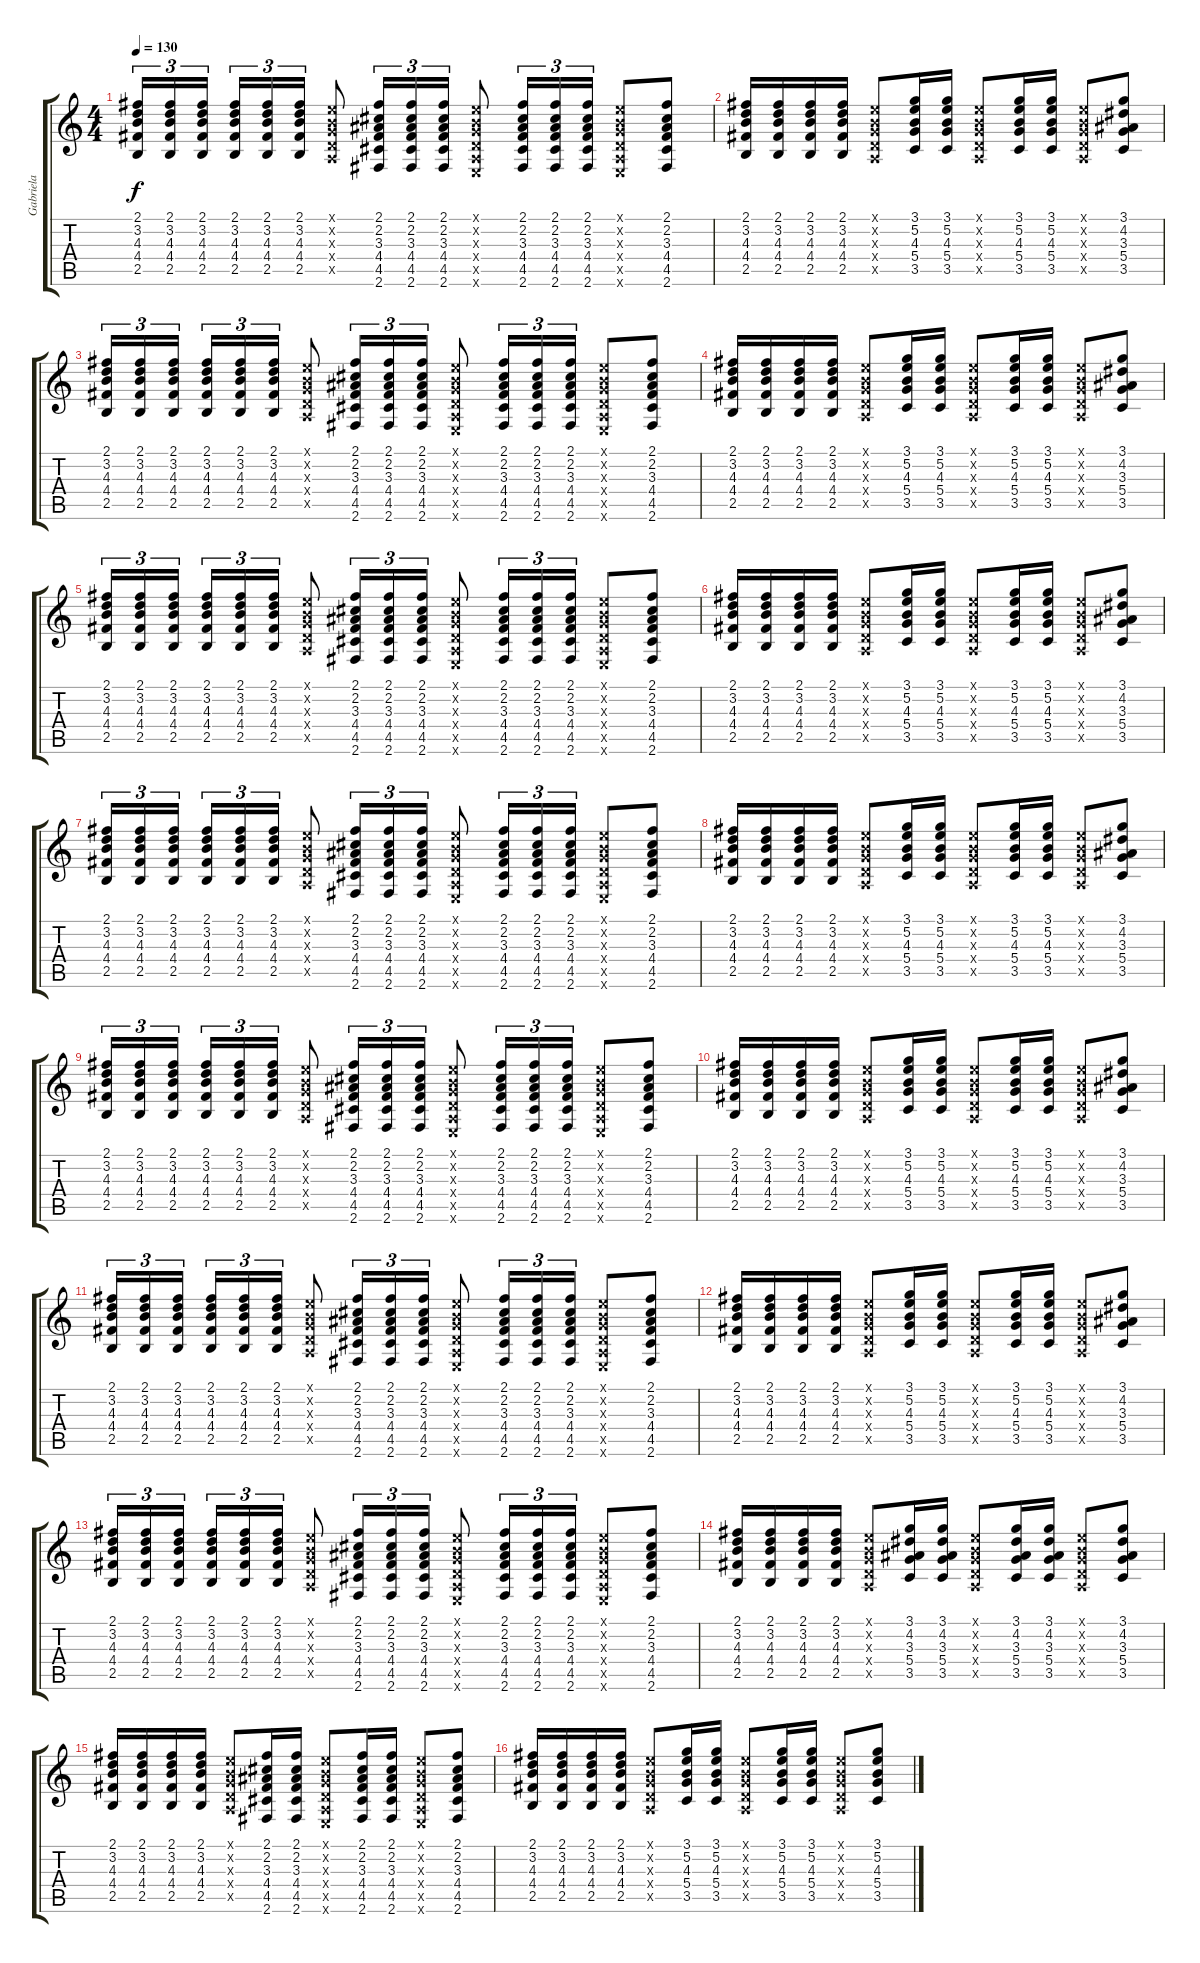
\track ("Gabriela" "Gabriela") {instrument acousticguitarsteel}
\staff {score tabs}
\tuning (E4 B3 G3 D3 A2 E2) {hide}
\ts (4 4)
\tempo 130
\clef g2
\ks c
(2.1 3.2 4.3 4.4 2.5).16{tu (3 2) dy f} (2.1 3.2 4.3 4.4 2.5).16{tu (3 2)} (2.1 3.2 4.3 4.4 2.5).16{tu (3 2) beam splitsecondary} (2.1 3.2 4.3 4.4 2.5).16{tu (3 2)} (2.1 3.2 4.3 4.4 2.5).16{tu (3 2)} (2.1 3.2 4.3 4.4 2.5).16{tu (3 2)} (0.1{x} 0.2{x} 0.3{x} 0.4{x} 0.5{x}).8 (2.1 2.2 3.3 4.4 4.5 2.6).16{tu (3 2)} (2.1 2.2 3.3 4.4 4.5 2.6).16{tu (3 2)} (2.1 2.2 3.3 4.4 4.5 2.6).16{tu (3 2)} (0.1{x} 0.2{x} 0.3{x} 0.4{x} 0.5{x} 0.6{x}).8 (2.1 2.2 3.3 4.4 4.5 2.6).16{tu (3 2)} (2.1 2.2 3.3 4.4 4.5 2.6).16{tu (3 2)} (2.1 2.2 3.3 4.4 4.5 2.6).16{tu (3 2)} (0.1{x} 0.2{x} 0.3{x} 0.4{x} 0.5{x} 0.6{x}).8 (2.1 2.2 3.3 4.4 4.5 2.6).8 |
(2.1 3.2 4.3 4.4 2.5).16 (2.1 3.2 4.3 4.4 2.5).16 (2.1 3.2 4.3 4.4 2.5).16 (2.1 3.2 4.3 4.4 2.5).16 (0.1{x} 0.2{x} 0.3{x} 0.4{x} 0.5{x}).8 (3.1 5.2 4.3 5.4 3.5).16 (3.1 5.2 4.3 5.4 3.5).16 (0.1{x} 0.2{x} 0.3{x} 0.4{x} 0.5{x}).8 (3.1 5.2 4.3 5.4 3.5).16 (3.1 5.2 4.3 5.4 3.5).16 (0.1{x} 0.2{x} 0.3{x} 0.4{x} 0.5{x}).8 (3.1 4.2 3.3 5.4 3.5).8 |
(2.1 3.2 4.3 4.4 2.5).16{tu (3 2)} (2.1 3.2 4.3 4.4 2.5).16{tu (3 2)} (2.1 3.2 4.3 4.4 2.5).16{tu (3 2) beam splitsecondary} (2.1 3.2 4.3 4.4 2.5).16{tu (3 2)} (2.1 3.2 4.3 4.4 2.5).16{tu (3 2)} (2.1 3.2 4.3 4.4 2.5).16{tu (3 2)} (0.1{x} 0.2{x} 0.3{x} 0.4{x} 0.5{x}).8 (2.1 2.2 3.3 4.4 4.5 2.6).16{tu (3 2)} (2.1 2.2 3.3 4.4 4.5 2.6).16{tu (3 2)} (2.1 2.2 3.3 4.4 4.5 2.6).16{tu (3 2)} (0.1{x} 0.2{x} 0.3{x} 0.4{x} 0.5{x} 0.6{x}).8 (2.1 2.2 3.3 4.4 4.5 2.6).16{tu (3 2)} (2.1 2.2 3.3 4.4 4.5 2.6).16{tu (3 2)} (2.1 2.2 3.3 4.4 4.5 2.6).16{tu (3 2)} (0.1{x} 0.2{x} 0.3{x} 0.4{x} 0.5{x} 0.6{x}).8 (2.1 2.2 3.3 4.4 4.5 2.6).8 |
(2.1 3.2 4.3 4.4 2.5).16 (2.1 3.2 4.3 4.4 2.5).16 (2.1 3.2 4.3 4.4 2.5).16 (2.1 3.2 4.3 4.4 2.5).16 (0.1{x} 0.2{x} 0.3{x} 0.4{x} 0.5{x}).8 (3.1 5.2 4.3 5.4 3.5).16 (3.1 5.2 4.3 5.4 3.5).16 (0.1{x} 0.2{x} 0.3{x} 0.4{x} 0.5{x}).8 (3.1 5.2 4.3 5.4 3.5).16 (3.1 5.2 4.3 5.4 3.5).16 (0.1{x} 0.2{x} 0.3{x} 0.4{x} 0.5{x}).8 (3.1 4.2 3.3 5.4 3.5).8 |
(2.1 3.2 4.3 4.4 2.5).16{tu (3 2)} (2.1 3.2 4.3 4.4 2.5).16{tu (3 2)} (2.1 3.2 4.3 4.4 2.5).16{tu (3 2) beam splitsecondary} (2.1 3.2 4.3 4.4 2.5).16{tu (3 2)} (2.1 3.2 4.3 4.4 2.5).16{tu (3 2)} (2.1 3.2 4.3 4.4 2.5).16{tu (3 2)} (0.1{x} 0.2{x} 0.3{x} 0.4{x} 0.5{x}).8 (2.1 2.2 3.3 4.4 4.5 2.6).16{tu (3 2)} (2.1 2.2 3.3 4.4 4.5 2.6).16{tu (3 2)} (2.1 2.2 3.3 4.4 4.5 2.6).16{tu (3 2)} (0.1{x} 0.2{x} 0.3{x} 0.4{x} 0.5{x} 0.6{x}).8 (2.1 2.2 3.3 4.4 4.5 2.6).16{tu (3 2)} (2.1 2.2 3.3 4.4 4.5 2.6).16{tu (3 2)} (2.1 2.2 3.3 4.4 4.5 2.6).16{tu (3 2)} (0.1{x} 0.2{x} 0.3{x} 0.4{x} 0.5{x} 0.6{x}).8 (2.1 2.2 3.3 4.4 4.5 2.6).8 |
(2.1 3.2 4.3 4.4 2.5).16 (2.1 3.2 4.3 4.4 2.5).16 (2.1 3.2 4.3 4.4 2.5).16 (2.1 3.2 4.3 4.4 2.5).16 (0.1{x} 0.2{x} 0.3{x} 0.4{x} 0.5{x}).8 (3.1 5.2 4.3 5.4 3.5).16 (3.1 5.2 4.3 5.4 3.5).16 (0.1{x} 0.2{x} 0.3{x} 0.4{x} 0.5{x}).8 (3.1 5.2 4.3 5.4 3.5).16 (3.1 5.2 4.3 5.4 3.5).16 (0.1{x} 0.2{x} 0.3{x} 0.4{x} 0.5{x}).8 (3.1 4.2 3.3 5.4 3.5).8 |
(2.1 3.2 4.3 4.4 2.5).16{tu (3 2)} (2.1 3.2 4.3 4.4 2.5).16{tu (3 2)} (2.1 3.2 4.3 4.4 2.5).16{tu (3 2) beam splitsecondary} (2.1 3.2 4.3 4.4 2.5).16{tu (3 2)} (2.1 3.2 4.3 4.4 2.5).16{tu (3 2)} (2.1 3.2 4.3 4.4 2.5).16{tu (3 2)} (0.1{x} 0.2{x} 0.3{x} 0.4{x} 0.5{x}).8 (2.1 2.2 3.3 4.4 4.5 2.6).16{tu (3 2)} (2.1 2.2 3.3 4.4 4.5 2.6).16{tu (3 2)} (2.1 2.2 3.3 4.4 4.5 2.6).16{tu (3 2)} (0.1{x} 0.2{x} 0.3{x} 0.4{x} 0.5{x} 0.6{x}).8 (2.1 2.2 3.3 4.4 4.5 2.6).16{tu (3 2)} (2.1 2.2 3.3 4.4 4.5 2.6).16{tu (3 2)} (2.1 2.2 3.3 4.4 4.5 2.6).16{tu (3 2)} (0.1{x} 0.2{x} 0.3{x} 0.4{x} 0.5{x} 0.6{x}).8 (2.1 2.2 3.3 4.4 4.5 2.6).8 |
(2.1 3.2 4.3 4.4 2.5).16 (2.1 3.2 4.3 4.4 2.5).16 (2.1 3.2 4.3 4.4 2.5).16 (2.1 3.2 4.3 4.4 2.5).16 (0.1{x} 0.2{x} 0.3{x} 0.4{x} 0.5{x}).8 (3.1 5.2 4.3 5.4 3.5).16 (3.1 5.2 4.3 5.4 3.5).16 (0.1{x} 0.2{x} 0.3{x} 0.4{x} 0.5{x}).8 (3.1 5.2 4.3 5.4 3.5).16 (3.1 5.2 4.3 5.4 3.5).16 (0.1{x} 0.2{x} 0.3{x} 0.4{x} 0.5{x}).8 (3.1 4.2 3.3 5.4 3.5).8 |
(2.1 3.2 4.3 4.4 2.5).16{tu (3 2)} (2.1 3.2 4.3 4.4 2.5).16{tu (3 2)} (2.1 3.2 4.3 4.4 2.5).16{tu (3 2) beam splitsecondary} (2.1 3.2 4.3 4.4 2.5).16{tu (3 2)} (2.1 3.2 4.3 4.4 2.5).16{tu (3 2)} (2.1 3.2 4.3 4.4 2.5).16{tu (3 2)} (0.1{x} 0.2{x} 0.3{x} 0.4{x} 0.5{x}).8 (2.1 2.2 3.3 4.4 4.5 2.6).16{tu (3 2)} (2.1 2.2 3.3 4.4 4.5 2.6).16{tu (3 2)} (2.1 2.2 3.3 4.4 4.5 2.6).16{tu (3 2)} (0.1{x} 0.2{x} 0.3{x} 0.4{x} 0.5{x} 0.6{x}).8 (2.1 2.2 3.3 4.4 4.5 2.6).16{tu (3 2)} (2.1 2.2 3.3 4.4 4.5 2.6).16{tu (3 2)} (2.1 2.2 3.3 4.4 4.5 2.6).16{tu (3 2)} (0.1{x} 0.2{x} 0.3{x} 0.4{x} 0.5{x} 0.6{x}).8 (2.1 2.2 3.3 4.4 4.5 2.6).8 |
(2.1 3.2 4.3 4.4 2.5).16 (2.1 3.2 4.3 4.4 2.5).16 (2.1 3.2 4.3 4.4 2.5).16 (2.1 3.2 4.3 4.4 2.5).16 (0.1{x} 0.2{x} 0.3{x} 0.4{x} 0.5{x}).8 (3.1 5.2 4.3 5.4 3.5).16 (3.1 5.2 4.3 5.4 3.5).16 (0.1{x} 0.2{x} 0.3{x} 0.4{x} 0.5{x}).8 (3.1 5.2 4.3 5.4 3.5).16 (3.1 5.2 4.3 5.4 3.5).16 (0.1{x} 0.2{x} 0.3{x} 0.4{x} 0.5{x}).8 (3.1 4.2 3.3 5.4 3.5).8 |
(2.1 3.2 4.3 4.4 2.5).16{tu (3 2)} (2.1 3.2 4.3 4.4 2.5).16{tu (3 2)} (2.1 3.2 4.3 4.4 2.5).16{tu (3 2) beam splitsecondary} (2.1 3.2 4.3 4.4 2.5).16{tu (3 2)} (2.1 3.2 4.3 4.4 2.5).16{tu (3 2)} (2.1 3.2 4.3 4.4 2.5).16{tu (3 2)} (0.1{x} 0.2{x} 0.3{x} 0.4{x} 0.5{x}).8 (2.1 2.2 3.3 4.4 4.5 2.6).16{tu (3 2)} (2.1 2.2 3.3 4.4 4.5 2.6).16{tu (3 2)} (2.1 2.2 3.3 4.4 4.5 2.6).16{tu (3 2)} (0.1{x} 0.2{x} 0.3{x} 0.4{x} 0.5{x} 0.6{x}).8 (2.1 2.2 3.3 4.4 4.5 2.6).16{tu (3 2)} (2.1 2.2 3.3 4.4 4.5 2.6).16{tu (3 2)} (2.1 2.2 3.3 4.4 4.5 2.6).16{tu (3 2)} (0.1{x} 0.2{x} 0.3{x} 0.4{x} 0.5{x} 0.6{x}).8 (2.1 2.2 3.3 4.4 4.5 2.6).8 |
(2.1 3.2 4.3 4.4 2.5).16 (2.1 3.2 4.3 4.4 2.5).16 (2.1 3.2 4.3 4.4 2.5).16 (2.1 3.2 4.3 4.4 2.5).16 (0.1{x} 0.2{x} 0.3{x} 0.4{x} 0.5{x}).8 (3.1 5.2 4.3 5.4 3.5).16 (3.1 5.2 4.3 5.4 3.5).16 (0.1{x} 0.2{x} 0.3{x} 0.4{x} 0.5{x}).8 (3.1 5.2 4.3 5.4 3.5).16 (3.1 5.2 4.3 5.4 3.5).16 (0.1{x} 0.2{x} 0.3{x} 0.4{x} 0.5{x}).8 (3.1 4.2 3.3 5.4 3.5).8 |
(2.1 3.2 4.3 4.4 2.5).16{tu (3 2)} (2.1 3.2 4.3 4.4 2.5).16{tu (3 2)} (2.1 3.2 4.3 4.4 2.5).16{tu (3 2) beam splitsecondary} (2.1 3.2 4.3 4.4 2.5).16{tu (3 2)} (2.1 3.2 4.3 4.4 2.5).16{tu (3 2)} (2.1 3.2 4.3 4.4 2.5).16{tu (3 2)} (0.1{x} 0.2{x} 0.3{x} 0.4{x} 0.5{x}).8 (2.1 2.2 3.3 4.4 4.5 2.6).16{tu (3 2)} (2.1 2.2 3.3 4.4 4.5 2.6).16{tu (3 2)} (2.1 2.2 3.3 4.4 4.5 2.6).16{tu (3 2)} (0.1{x} 0.2{x} 0.3{x} 0.4{x} 0.5{x} 0.6{x}).8 (2.1 2.2 3.3 4.4 4.5 2.6).16{tu (3 2)} (2.1 2.2 3.3 4.4 4.5 2.6).16{tu (3 2)} (2.1 2.2 3.3 4.4 4.5 2.6).16{tu (3 2)} (0.1{x} 0.2{x} 0.3{x} 0.4{x} 0.5{x} 0.6{x}).8 (2.1 2.2 3.3 4.4 4.5 2.6).8 |
(2.1 3.2 4.3 4.4 2.5).16 (2.1 3.2 4.3 4.4 2.5).16 (2.1 3.2 4.3 4.4 2.5).16 (2.1 3.2 4.3 4.4 2.5).16 (0.1{x} 0.2{x} 0.3{x} 0.4{x} 0.5{x}).8 (3.1 4.2 3.3 5.4 3.5).16 (3.1 4.2 3.3 5.4 3.5).16 (0.1{x} 0.2{x} 0.3{x} 0.4{x} 0.5{x}).8 (3.1 4.2 3.3 5.4 3.5).16 (3.1 4.2 3.3 5.4 3.5).16 (0.1{x} 0.2{x} 0.3{x} 0.4{x} 0.5{x}).8 (3.1 4.2 3.3 5.4 3.5).8 |
(2.1 3.2 4.3 4.4 2.5).16 (2.1 3.2 4.3 4.4 2.5).16 (2.1 3.2 4.3 4.4 2.5).16 (2.1 3.2 4.3 4.4 2.5).16 (0.1{x} 0.2{x} 0.3{x} 0.4{x} 0.5{x}).8 (2.1 2.2 3.3 4.4 4.5 2.6).16 (2.1 2.2 3.3 4.4 4.5 2.6).16 (0.1{x} 0.2{x} 0.3{x} 0.4{x} 0.5{x} 0.6{x}).8 (2.1 2.2 3.3 4.4 4.5 2.6).16 (2.1 2.2 3.3 4.4 4.5 2.6).16 (0.1{x} 0.2{x} 0.3{x} 0.4{x} 0.5{x} 0.6{x}).8 (2.1 2.2 3.3 4.4 4.5 2.6).8 |
(2.1 3.2 4.3 4.4 2.5).16 (2.1 3.2 4.3 4.4 2.5).16 (2.1 3.2 4.3 4.4 2.5).16 (2.1 3.2 4.3 4.4 2.5).16 (0.1{x} 0.2{x} 0.3{x} 0.4{x} 0.5{x}).8 (3.1 5.2 4.3 5.4 3.5).16 (3.1 5.2 4.3 5.4 3.5).16 (0.1{x} 0.2{x} 0.3{x} 0.4{x} 0.5{x}).8 (3.1 5.2 4.3 5.4 3.5).16 (3.1 5.2 4.3 5.4 3.5).16 (0.1{x} 0.2{x} 0.3{x} 0.4{x} 0.5{x}).8 (3.1 5.2 4.3 5.4 3.5).8
